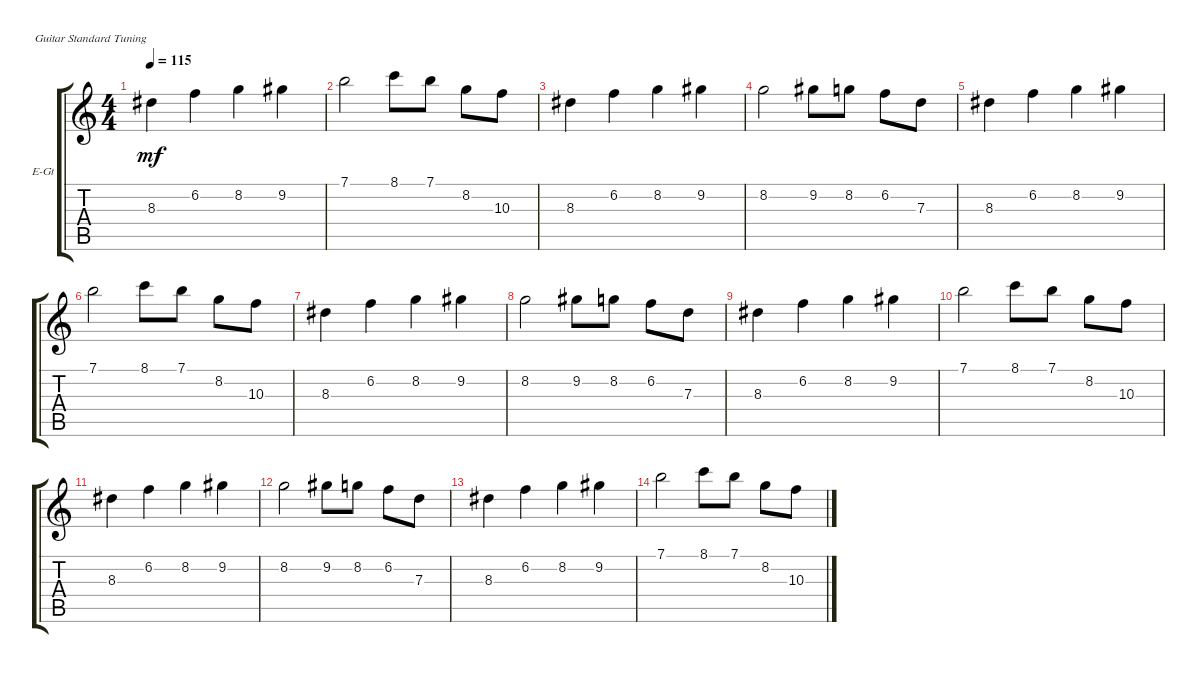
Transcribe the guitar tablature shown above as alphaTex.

\defaultSystemsLayout 4
\bracketExtendMode groupsimilarinstruments
\firstSystemTrackNameOrientation horizontal
\otherSystemsTrackNameOrientation horizontal
\track ("Electric Guitar" "E-Gt") {instrument overdrivenguitar}
\staff {score tabs}
\tuning (E4 B3 G3 D3 A2 E2)
\ts (4 4)
\tempo 115
\clef g2
\ks c
8.3.4{dy mf} 6.2.4 8.2.4 9.2.4 |
7.1.2 8.1.8 7.1.8 8.2.8 10.3.8 |
8.3.4 6.2.4 8.2.4 9.2.4 |
8.2.2 9.2.8 8.2.8 6.2.8 7.3.8 |
8.3.4 6.2.4 8.2.4 9.2.4 |
7.1.2 8.1.8 7.1.8 8.2.8 10.3.8 |
8.3.4 6.2.4 8.2.4 9.2.4 |
8.2.2 9.2.8 8.2.8 6.2.8 7.3.8 |
8.3.4 6.2.4 8.2.4 9.2.4 |
7.1.2 8.1.8 7.1.8 8.2.8 10.3.8 |
8.3.4 6.2.4 8.2.4 9.2.4 |
8.2.2 9.2.8 8.2.8 6.2.8 7.3.8 |
8.3.4 6.2.4 8.2.4 9.2.4 |
7.1.2 8.1.8 7.1.8 8.2.8 10.3.8
